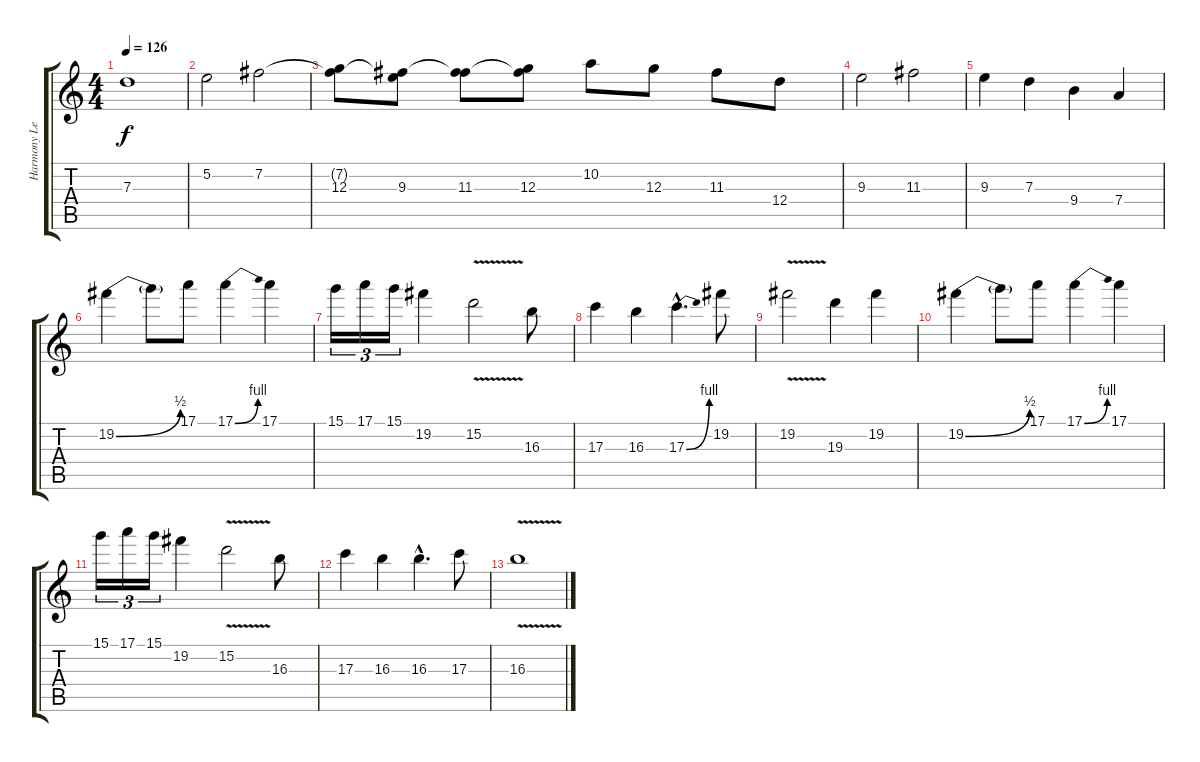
\track ("Harmony Lead / Strings" "Harmony Le") {instrument overdrivenguitar}
\staff {score tabs}
\tuning (E4 B3 G3 D3 A2 E2) {hide}
\ts (4 4)
\tempo 126
\clef g2
\ks c
7.3.1{dy f} |
5.2.2{volume 13 instrument stringensemble1} 7.2.2 |
(7.2{t} 12.3).8 (7.2{t} 9.3).8 (7.2{t} 11.3).8 (7.2{t} 12.3).8 10.2.8 12.3.8 11.3.8 12.4.8 |
9.3.2 11.3.2 |
9.3.4 7.3.4 9.4.4 7.4.4 |
19.2{be (bend 0 0 60 2)}.4{instrument overdrivenguitar} 19.2{t}.8 17.1.8 17.1{be (bend 0 0 60 4)}.4 17.1.4 |
15.1.16{tu (3 2)} 17.1.16{tu (3 2)} 15.1.16{tu (3 2)} 19.2.4 15.2{v}.2 16.3.8 |
17.3.4 16.3.4 17.3{be (bend 0 0 60 4) hac}.4{d} 19.2.8 |
19.2{v}.2 19.3.4 19.2.4 |
19.2{be (bend 0 0 60 2)}.4{instrument overdrivenguitar} 19.2{t}.8 17.1.8 17.1{be (bend 0 0 60 4)}.4 17.1.4 |
15.1.16{tu (3 2)} 17.1.16{tu (3 2)} 15.1.16{tu (3 2)} 19.2.4 15.2{v}.2 16.3.8 |
17.3.4 16.3.4 16.3{hac}.4{d} 17.3.8 |
16.3{v}.1
